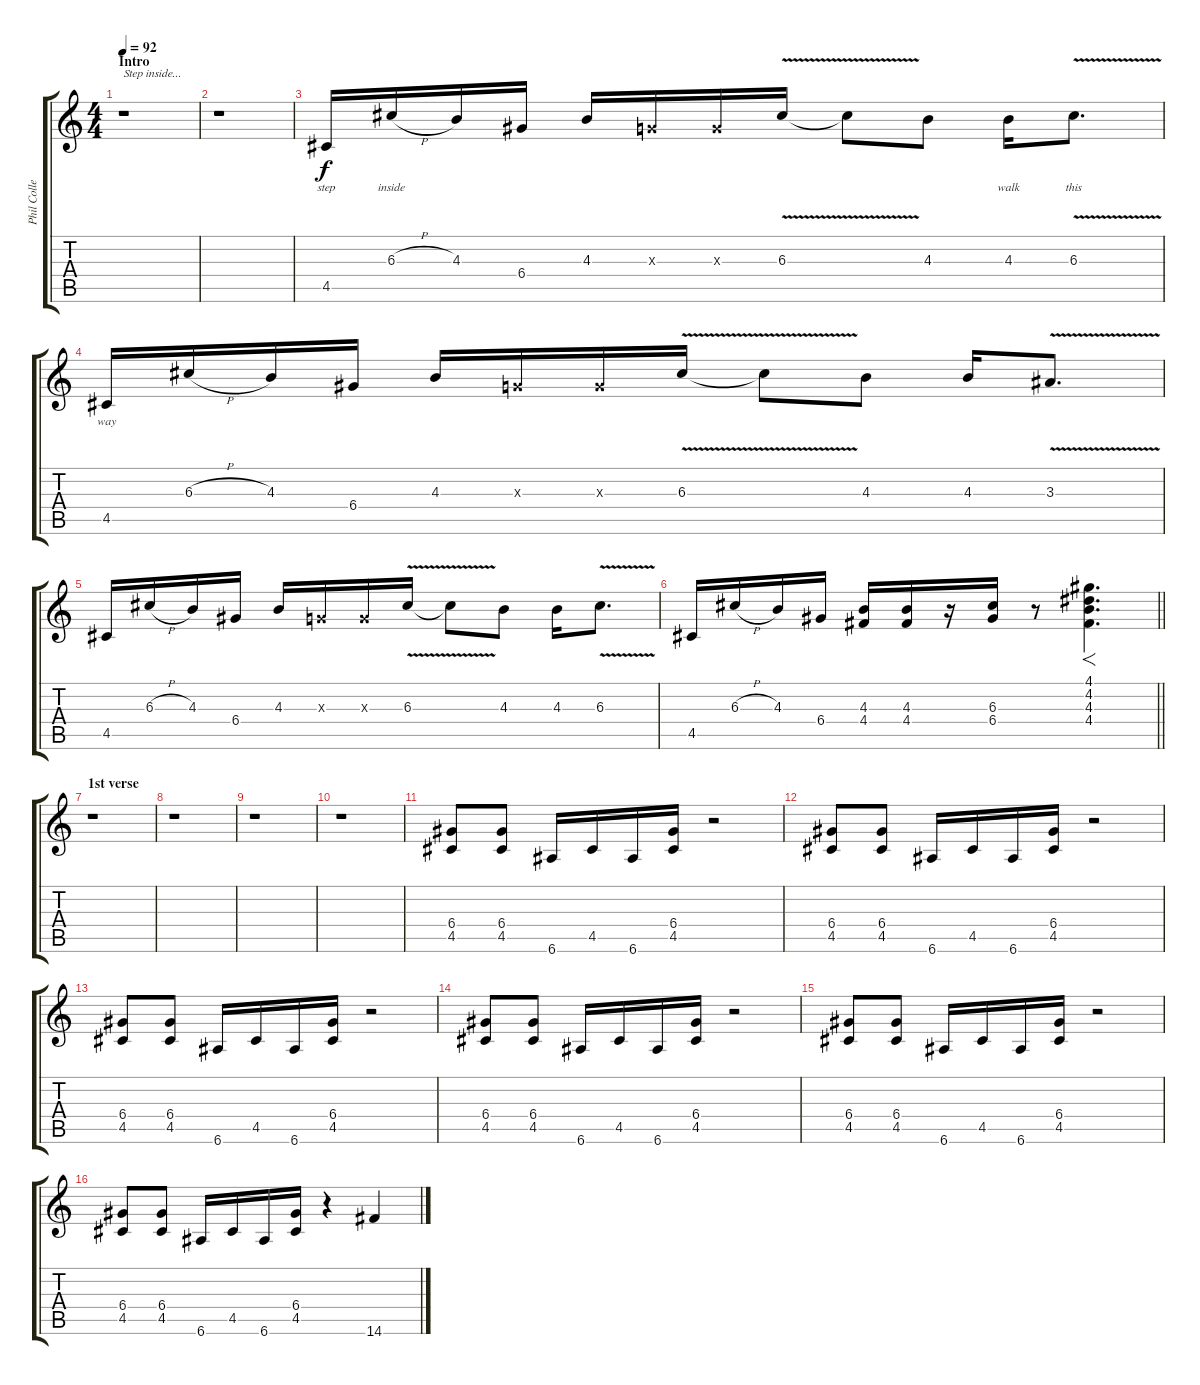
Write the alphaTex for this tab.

\track ("Phil Collen" "Phil Colle") {instrument distortionguitar}
\staff {score tabs}
\tuning (E4 B3 G3 D3 A2 E2) {hide}
\ts (4 4)
\section ("" "Intro")
\tempo 92
\clef g2
\ks c
r.1{txt "Step inside..." dy f instrument distortionguitar} |
r.1 |
4.5.16{lyrics (0 "step") lyrics (1 "") lyrics (2 "") lyrics (3 "") lyrics (4 "")} 6.3{h}.16{lyrics (0 "inside") lyrics (1 "") lyrics (2 "") lyrics (3 "") lyrics (4 "")} 4.3.16{lyrics (0 "") lyrics (1 "") lyrics (2 "") lyrics (3 "") lyrics (4 "")} 6.4.16{lyrics (0 "") lyrics (1 "") lyrics (2 "") lyrics (3 "") lyrics (4 "")} 4.3.16{lyrics (0 "") lyrics (1 "") lyrics (2 "") lyrics (3 "") lyrics (4 "")} 0.3{x}.16{lyrics (0 "") lyrics (1 "") lyrics (2 "") lyrics (3 "") lyrics (4 "")} 0.3{x}.16{lyrics (0 "") lyrics (1 "") lyrics (2 "") lyrics (3 "") lyrics (4 "")} 6.3{v}.16{lyrics (0 "") lyrics (1 "") lyrics (2 "") lyrics (3 "") lyrics (4 "")} 6.3{t}.8{lyrics (0 "") lyrics (1 "") lyrics (2 "") lyrics (3 "") lyrics (4 "")} 4.3.8{lyrics (0 "") lyrics (1 "") lyrics (2 "") lyrics (3 "") lyrics (4 "")} 4.3.16{lyrics (0 "walk") lyrics (1 "") lyrics (2 "") lyrics (3 "") lyrics (4 "")} 6.3{v}.8{d lyrics (0 "this") lyrics (1 "") lyrics (2 "") lyrics (3 "") lyrics (4 "")} |
4.5.16{lyrics (0 "way") lyrics (1 "") lyrics (2 "") lyrics (3 "") lyrics (4 "")} 6.3{h}.16 4.3.16 6.4.16 4.3.16 0.3{x}.16 0.3{x}.16 6.3{v}.16 6.3{t}.8 4.3.8 4.3.16 3.3{v}.8{d} |
4.5.16 6.3{h}.16 4.3.16 6.4.16 4.3.16 0.3{x}.16 0.3{x}.16 6.3{v}.16 6.3{t}.8 4.3.8 4.3.16 6.3{v}.8{d} |
\barLineRight lightlight
4.5.16 6.3{h}.16 4.3.16 6.4.16 (4.3 4.4).16 (4.3 4.4).16 r.16 (6.3 6.4).16 r.8 (4.1 4.2 4.3 4.4).4{f d} |
\section ("" "1st verse")
r.1 |
r.1 |
r.1 |
r.1 |
(6.4 4.5).8 (6.4 4.5).8 6.6.16 4.5.16 6.6.16 (6.4 4.5).16 r.2 |
(6.4 4.5).8 (6.4 4.5).8 6.6.16 4.5.16 6.6.16 (6.4 4.5).16 r.2 |
(6.4 4.5).8 (6.4 4.5).8 6.6.16 4.5.16 6.6.16 (6.4 4.5).16 r.2 |
(6.4 4.5).8 (6.4 4.5).8 6.6.16 4.5.16 6.6.16 (6.4 4.5).16 r.2 |
(6.4 4.5).8 (6.4 4.5).8 6.6.16 4.5.16 6.6.16 (6.4 4.5).16 r.2 |
(6.4 4.5).8 (6.4 4.5).8 6.6.16 4.5.16 6.6.16 (6.4 4.5).16 r.4 14.6.4
